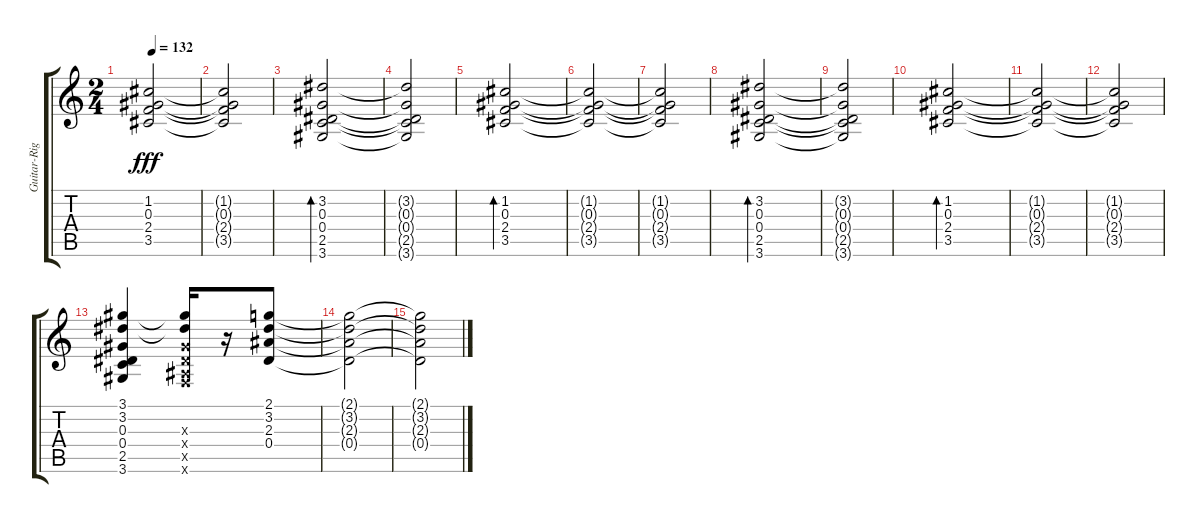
\track ("Guitar-Right" "Guitar-Rig") {instrument acousticguitarsteel}
\staff {score tabs}
\tuning (F4 C4 Ab3 Eb3 Bb2 F2) {hide}
\ts (2 4)
\tempo 132
\clef g2
\ks c
(1.2{t} 0.3{t} 2.4{t} 3.5{t}).2{dy fff} |
(1.2{t} 0.3{t} 2.4{t} 3.5{t}).2 |
(3.2 0.3 0.4 2.5 3.6).2{bd 240} |
(3.2{t} 0.3{t} 0.4{t} 2.5{t} 3.6{t}).2 |
(1.2 0.3 2.4 3.5).2{bd 240} |
(1.2{t} 0.3{t} 2.4{t} 3.5{t}).2 |
(1.2{t} 0.3{t} 2.4{t} 3.5{t}).2 |
(3.2 0.3 0.4 2.5 3.6).2{bd 240} |
(3.2{t} 0.3{t} 0.4{t} 2.5{t} 3.6{t}).2 |
(1.2 0.3 2.4 3.5).2{bd 240} |
(1.2{t} 0.3{t} 2.4{t} 3.5{t}).2 |
(1.2{t} 0.3{t} 2.4{t} 3.5{t}).2 |
(3.1 3.2 0.3 0.4 2.5 3.6).4 (3.1{t} 3.2{t} 0.3{x} 0.4{x} 0.5{x} 0.6{x}).16 r.16 (2.1 3.2 2.3 0.4).8 |
(2.1{t} 3.2{t} 2.3{t} 0.4{t}).2 |
(2.1{t} 3.2{t} 2.3{t} 0.4{t}).2
